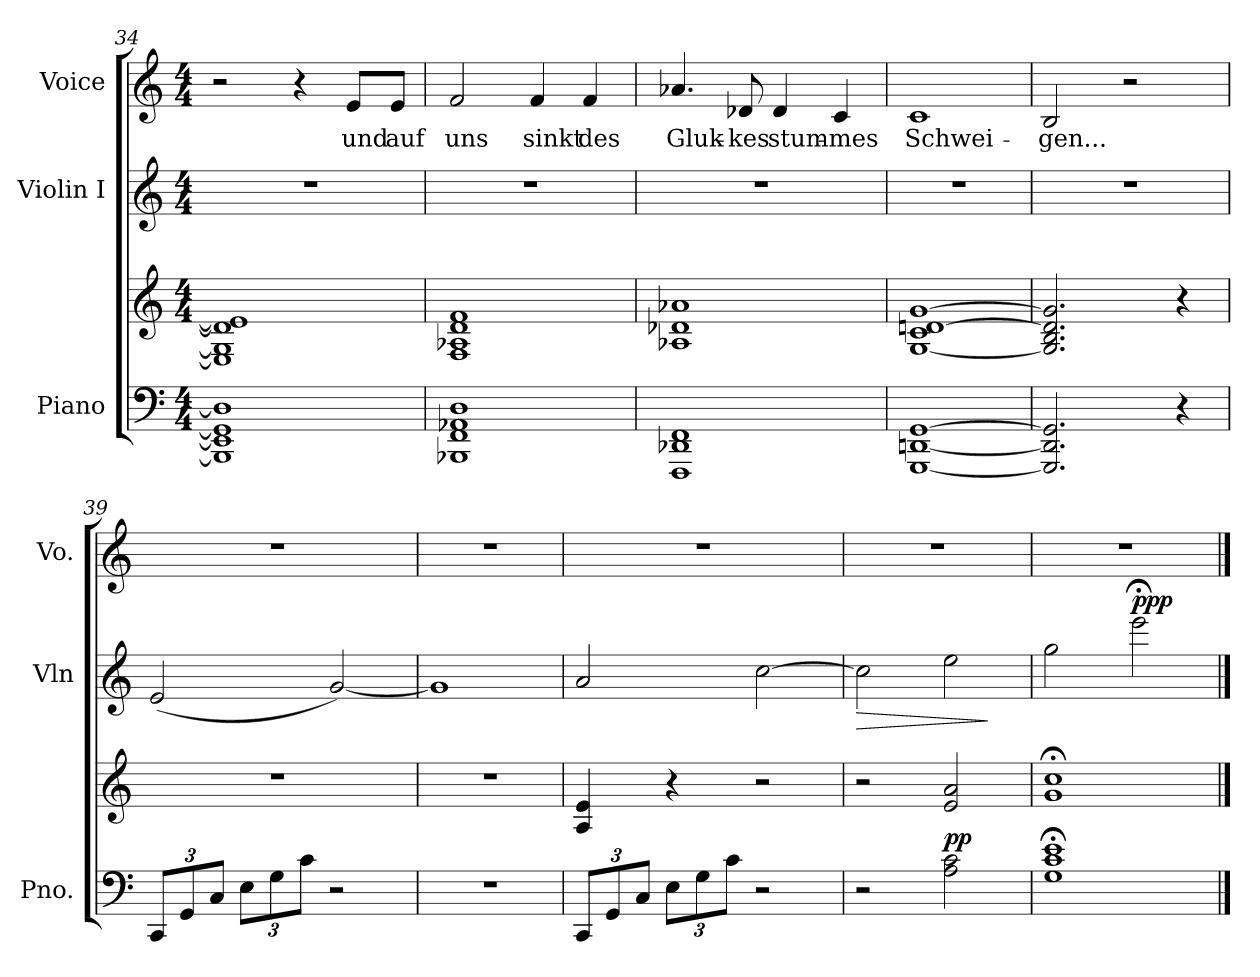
**kern	**kern	**dynam	**kern	**dynam	**kern	**text
*part3	*part3	*part3	*part2	*part2	*part1	*part1
*staff4	*staff3	*staff3/4	*staff2	*staff2	*staff1	*staff1
*I"Piano	*	*	*I"Violin I	*	*I"Voice	*
*I'Pno.	*	*	*I'Vln	*	*I'Vo.	*
*clefF4	*clefG2	*	*clefG2	*	*clefG2	*
*k[]	*k[]	*	*k[]	*	*k[]	*
*M4/4	*M4/4	*	*M4/4	*	*M4/4	*
=34	=34	=34	=34	=34	=34	=34
1BBB] 1EE] 1GG#] 1D]	1E] 1G#] 1d] 1e]	.	1r	.	2r	.
.	.	.	.	.	4r	.
.	.	.	.	.	8e/L	und
.	.	.	.	.	8e/J	auf
!!LO:PB:g=z
=35	=35	=35	=35	=35	=35	=35
1BBB-X 1FF 1AA-X 1D	1F 1A-X 1d 1f	.	1r	.	2f/	uns
.	.	.	.	.	4f/	sinkt
.	.	.	.	.	4f/	des
=36	=36	=36	=36	=36	=36	=36
1FFF 1DD-X 1FF	1A-X 1d-X 1a-X	.	1r	.	4.a-X/	Gluk-
.	.	.	.	.	8d-X/	-kes
.	.	.	.	.	4d-/	stum-
.	.	.	.	.	4c/	-mes
=37	=37	=37	=37	=37	=37	=37
[1GGG [1DDn [1GG	[1G 1c [1dn [1g	.	1r	.	1c	Schwei-
=38	=38	=38	=38	=38	=38	=38
2.GGG/] 2.DD/] 2.GG/]	2.G/] 2.B/ 2.d/] 2.g/]	.	1r	.	2B/	-gen...
.	.	.	.	.	2r	.
4r	4r	.	.	.	.	.
=39	=39	=39	=39	=39	=39	=39
*Xbrackettup	*	*	*	*	*	*
12CC/L	1r	.	(2e/	.	1r	.
12GG/	.	.	.	.	.	.
12C/J	.	.	.	.	.	.
12E\L	.	.	.	.	.	.
12G\	.	.	.	.	.	.
12c\J	.	.	.	.	.	.
2r	.	.	[2g/)	.	.	.
=40	=40	=40	=40	=40	=40	=40
1r	1r	.	1g]	.	1r	.
!!LO:LB:g=z
=41	=41	=41	=41	=41	=41	=41
12CC/L	4A/ 4e/	.	2a/	.	1r	.
12GG/	.	.	.	.	.	.
12C/J	.	.	.	.	.	.
12E\L	4r	.	.	.	.	.
12G\	.	.	.	.	.	.
12c\J	.	.	.	.	.	.
2r	2r	.	[2cc\	.	.	.
=42	=42	=42	=42	=42	=42	=42
!	!	!	!	!LO:HP:b	!	!
2r	2r	.	2cc\]	>	1r	.
!	!	!LO:DY:a=2	!	!	!	!
2A\ 2c\	2e/ 2a/	pp	2ee\	.	.	.
.	.	.	.	]	.	.
=43	=43	=43	=43	=43	=43	=43
1G;< 1c;< 1e;<	1g;< 1cc;<	.	2gg\	.	1r	.
!	!	!	!	!LO:DY:a	!	!
.	.	.	2eee;<\	ppp	.	.
==	==	==	==	==	==	==
*-	*-	*-	*-	*-	*-	*-
